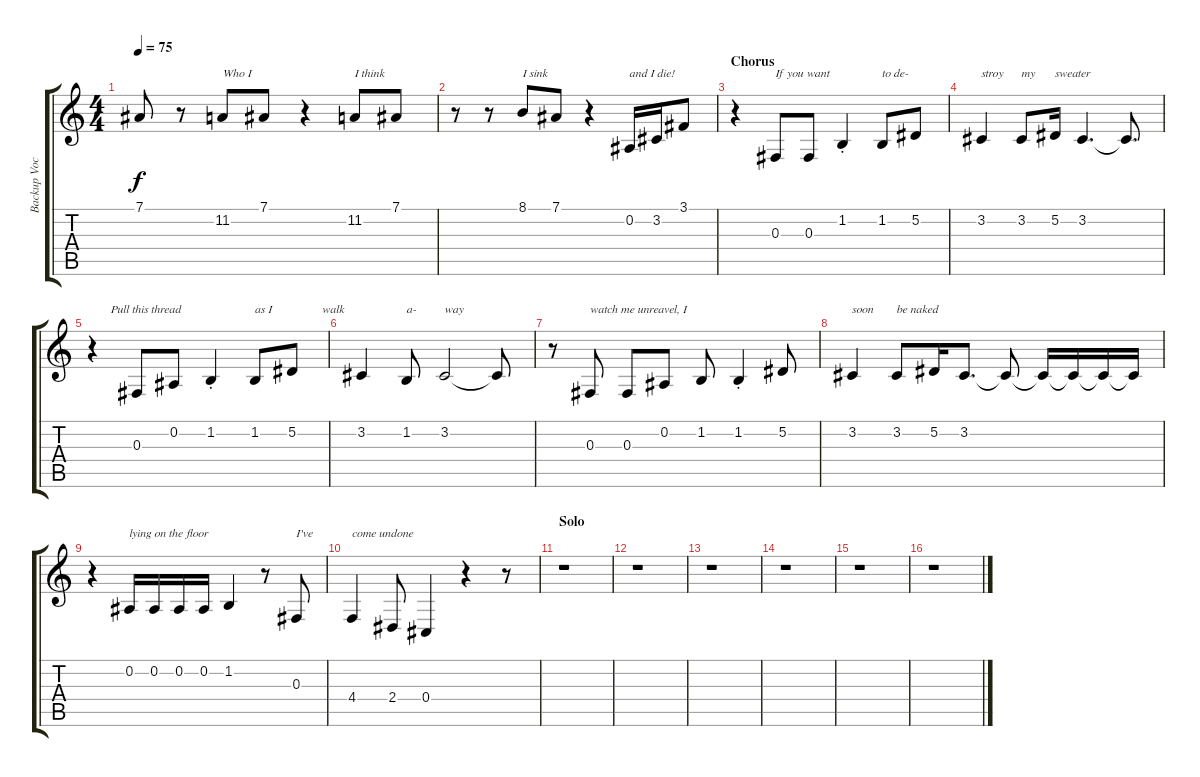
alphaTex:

\track ("Backup Vocals (Matt Sharp)" "Backup Voc") {instrument sopranosax}
\staff {score tabs}
\tuning (Eb4 Bb3 Gb3 Db3 Ab2 Eb2) {hide}
\ts (4 4)
\tempo 75
\clef g2
\ks c
7.1.8{dy f} r.8 11.2.8{txt "Who I"} 7.1.8 r.4 11.2.8{txt "I think"} 7.1.8 |
r.8 r.8 8.1.8{txt "I sink"} 7.1.8 r.4 0.2.16{txt "and I die!"} 3.2.16 3.1.8 |
\section ("" "Chorus")
r.4 0.3.8{txt "If you want"} 0.3.8 1.2{st}.4 1.2.8{txt "to de-"} 5.2.8 |
3.2.4{txt "stroy"} 3.2.8{txt "my"} 5.2.16{txt "sweater"} 3.2.4{d} 3.2{t}.8{d} |
r.4{txt "      Pull this thread"} 0.3.8 0.2.8 1.2{st}.4 1.2.8{txt "as I"} 5.2.8{txt "          walk"} |
3.2.4 1.2.8{txt "a-"} 3.2.2{txt "way"} 3.2{t}.8 |
r.8 0.3.8{txt "watch me unreavel, I "} 0.3.8 0.2.8 1.2.8 1.2{st}.4 5.2.8 |
3.2.4{txt "soon"} 3.2.8{txt "be naked"} 5.2.16 3.2.8{d} 3.2{t}.8 3.2{t}.16 3.2{t}.16 3.2{t}.16 3.2{t}.16 |
r.4 0.2.16{txt "lying on the floor"} 0.2.16 0.2.16 0.2.16 1.2.4 r.8 0.3.8{txt "I've"} |
4.4.4{txt "come undone"} 2.4.8 0.4.4 r.4 r.8 |
\section ("" "Solo")
r.1 |
r.1 |
r.1 |
r.1 |
r.1 |
r.1
